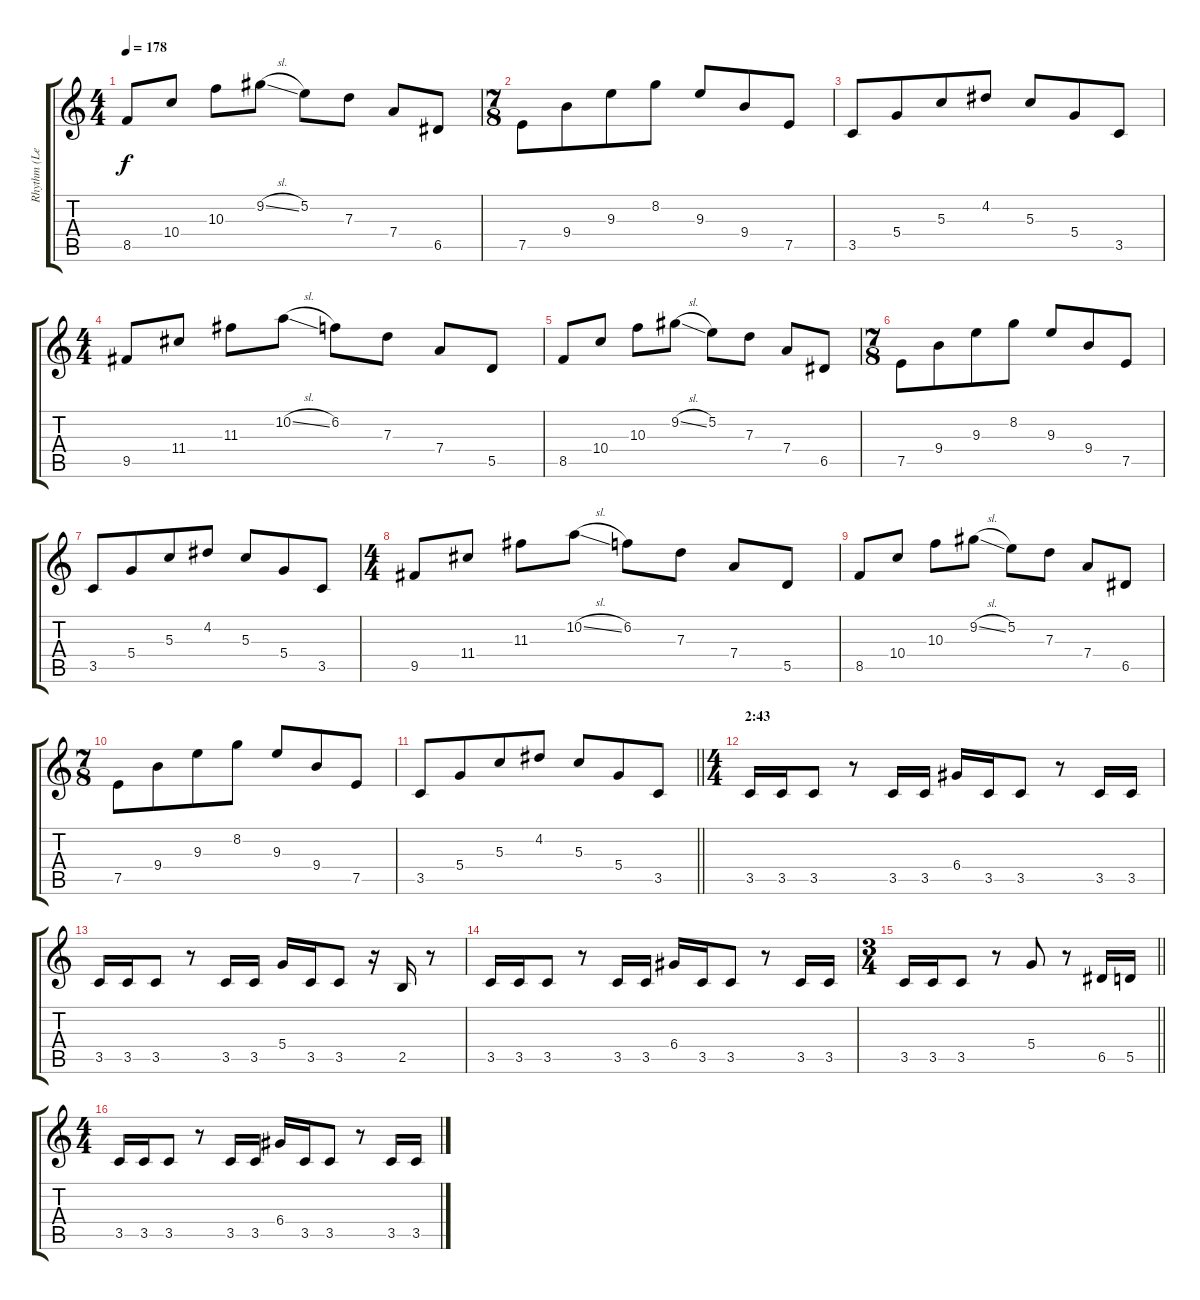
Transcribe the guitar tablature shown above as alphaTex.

\track ("Rhythm (Left Channel)" "Rhythm (Le") {instrument electricguitarjazz}
\staff {score tabs}
\tuning (E4 B3 G3 D3 A2 E2) {hide}
\ts (4 4)
\tempo 178
\clef g2
\ks c
8.5.8{dy f} 10.4.8 10.3.8 9.2{sl}.8 5.2.8 7.3.8 7.4.8 6.5.8 |
\ts (7 8)
7.5.8 9.4.8 9.3.8 8.2.8 9.3.8 9.4.8 7.5.8 |
3.5.8 5.4.8 5.3.8 4.2.8 5.3.8 5.4.8 3.5.8 |
\ts (4 4)
9.5.8 11.4.8 11.3.8 10.2{sl}.8 6.2.8 7.3.8 7.4.8 5.5.8 |
8.5.8 10.4.8 10.3.8 9.2{sl}.8 5.2.8 7.3.8 7.4.8 6.5.8 |
\ts (7 8)
7.5.8 9.4.8 9.3.8 8.2.8 9.3.8 9.4.8 7.5.8 |
3.5.8 5.4.8 5.3.8 4.2.8 5.3.8 5.4.8 3.5.8 |
\ts (4 4)
9.5.8 11.4.8 11.3.8 10.2{sl}.8 6.2.8 7.3.8 7.4.8 5.5.8 |
8.5.8 10.4.8 10.3.8 9.2{sl}.8 5.2.8 7.3.8 7.4.8 6.5.8 |
\ts (7 8)
7.5.8 9.4.8 9.3.8 8.2.8 9.3.8 9.4.8 7.5.8 |
\barLineRight lightlight
3.5.8 5.4.8 5.3.8 4.2.8 5.3.8 5.4.8 3.5.8 |
\ts (4 4)
\section ("" "2:43")
3.5.16{instrument distortionguitar} 3.5.16 3.5.8 r.8 3.5.16 3.5.16 6.4.16 3.5.16 3.5.8 r.8 3.5.16 3.5.16 |
3.5.16 3.5.16 3.5.8 r.8 3.5.16 3.5.16 5.4.16 3.5.16 3.5.8 r.16 2.5.16 r.8 |
3.5.16 3.5.16 3.5.8 r.8 3.5.16 3.5.16 6.4.16 3.5.16 3.5.8 r.8 3.5.16 3.5.16 |
\ts (3 4)
\barLineRight lightlight
3.5.16 3.5.16 3.5.8 r.8 5.4.8 r.8 6.5.16 5.5.16 |
\ts (4 4)
3.5.16 3.5.16 3.5.8 r.8 3.5.16 3.5.16 6.4.16 3.5.16 3.5.8 r.8 3.5.16 3.5.16
